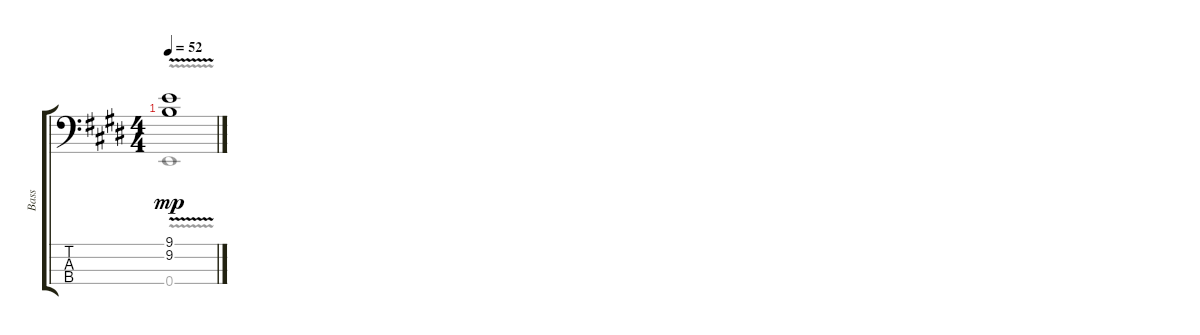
\track ("Bass" "Bass") {instrument electricbassfinger}
\staff {score tabs}
\tuning (G2 D2 A1 E1) {hide}
\voice
\ts (4 4)
\tempo 52
\clef f4
\ks c#minor
(9.1{v t} 9.2{v t}).1{dy mp}
\voice
\clef f4
\ottava regular
\simile none
\ks c#minor
0.4{v t}.1{dy mp}
